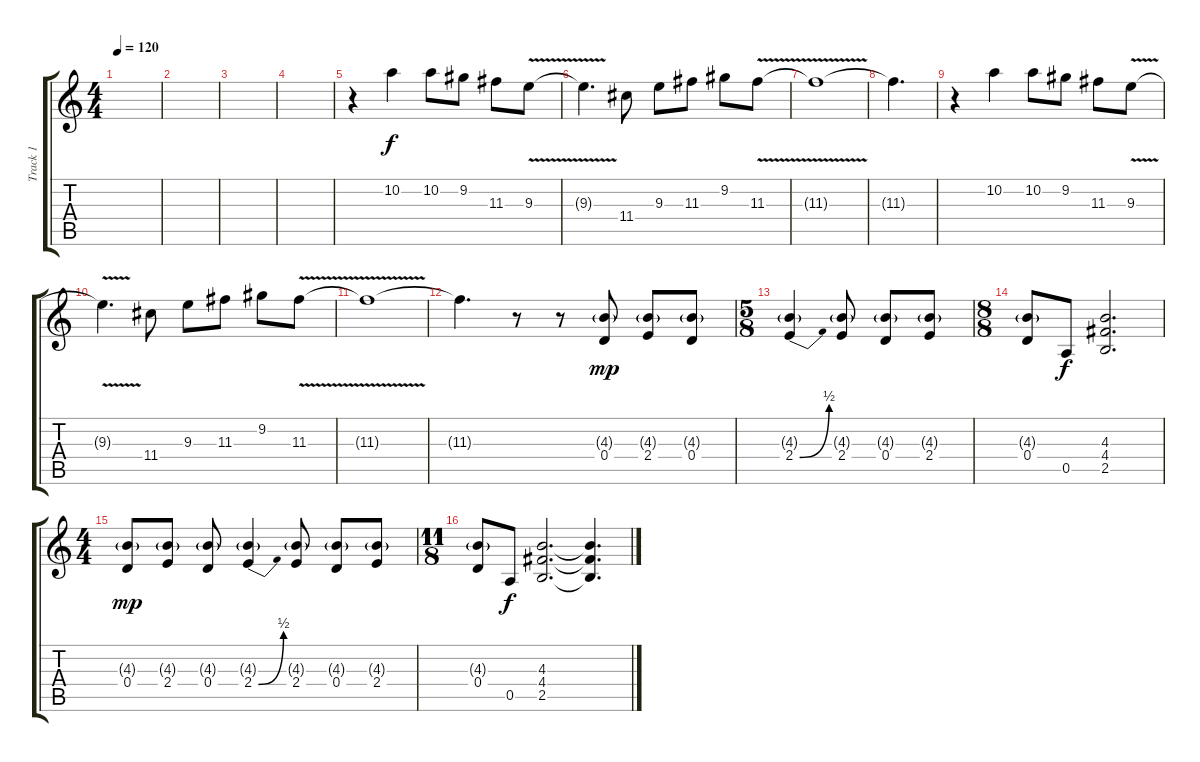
\track ("Track 1" "Track 1") {instrument distortionguitar}
\staff {score tabs}
\tuning (E4 B3 G3 D3 A2 E2) {hide}
\ts (4 4)
\tempo 120
\clef g2
\ks c
|
|
|
|
r.4 10.2.4{dy f} 10.2.8 9.2.8 11.3.8 9.3{v}.8 |
9.3{t}.4{d} 11.4.8 9.3.8 11.3.8 9.2.8 11.3{v}.8 |
11.3{t}.1 |
11.3{t}.4{d} |
r.4 10.2.4 10.2.8 9.2.8 11.3.8 9.3{v}.8 |
9.3{t}.4{d} 11.4.8 9.3.8 11.3.8 9.2.8 11.3{v}.8 |
11.3{t}.1 |
11.3{t}.4{d} r.8 r.8 (4.3{g} 0.4).8{dy mp} (4.3{g} 2.4).8 (4.3{g} 0.4).8 |
\ts (5 8)
(4.3{g} 2.4{be (bend 0 0 60 2)}).4 (4.3{g} 2.4).8 (4.3{g} 0.4).8 (4.3{g} 2.4).8 |
\ts (8 8)
(4.3{g} 0.4).8 0.5.8{dy f} (4.3 4.4 2.5).2{d} |
\ts (4 4)
(4.3{g} 0.4).8{dy mp} (4.3{g} 2.4).8 (4.3{g} 0.4).8 (4.3{g} 2.4{be (bend 0 0 60 2)}).4 (4.3{g} 2.4).8 (4.3{g} 0.4).8 (4.3{g} 2.4).8 |
\ts (11 8)
(4.3{g} 0.4).8 0.5.8{dy f} (4.3 4.4 2.5).2{d} (4.3{t} 4.4{t} 2.5{t}).4{d}
